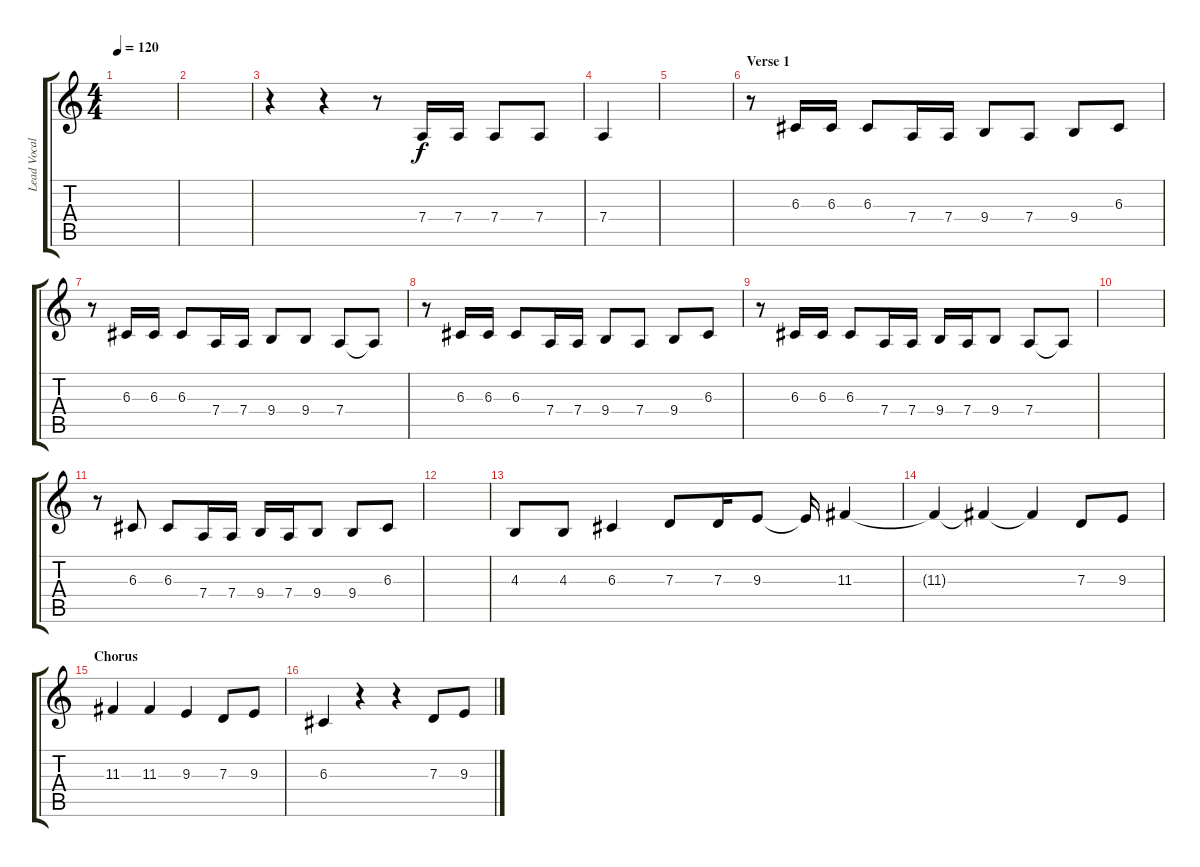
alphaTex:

\track ("Lead Vocal" "Lead Vocal") {instrument clarinet}
\staff {score tabs}
\tuning (E4 B3 G3 D3 A2 E2) {hide}
\ts (4 4)
\tempo 120
\clef g2
\ks c
|
|
r.4 r.4 r.8 7.4.16 7.4.16 7.4.8 7.4.8 |
7.4.4 |
|
\section ("" "Verse 1")
r.8 6.3.16 6.3.16 6.3.8 7.4.16 7.4.16 9.4.8 7.4.8 9.4.8 6.3.8 |
r.8 6.3.16 6.3.16 6.3.8 7.4.16 7.4.16 9.4.8 9.4.8 7.4.8 7.4{t}.8 |
r.8 6.3.16 6.3.16 6.3.8 7.4.16 7.4.16 9.4.8 7.4.8 9.4.8 6.3.8 |
r.8 6.3.16 6.3.16 6.3.8 7.4.16 7.4.16 9.4.16 7.4.16 9.4.8 7.4.8 7.4{t}.8 |
|
r.8 6.3.8 6.3.8 7.4.16 7.4.16 9.4.16 7.4.16 9.4.8 9.4.8 6.3.8 |
|
4.3.8 4.3.8 6.3.4 7.3.8 7.3.16 9.3.8 9.3{t}.16 11.3.4 |
11.3{t}.4 11.3{t}.4 11.3{t}.4 7.3.8 9.3.8 |
\section ("" "Chorus")
11.3.4 11.3.4 9.3.4 7.3.8 9.3.8 |
6.3.4 r.4 r.4 7.3.8 9.3.8
